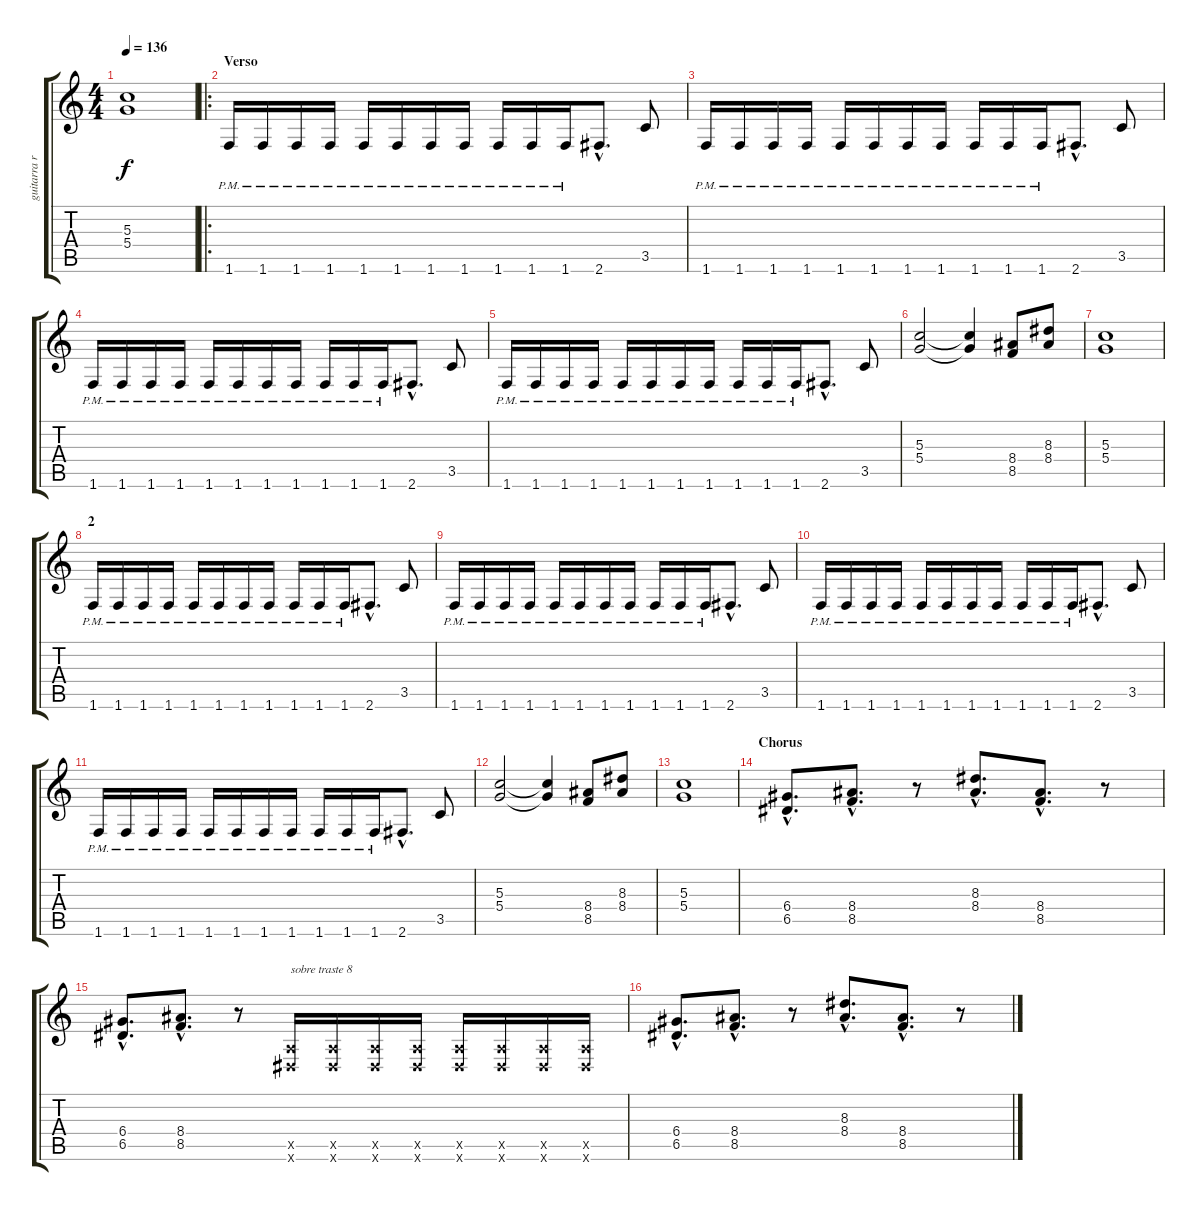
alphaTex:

\track ("guitarra ritmica" "guitarra r") {instrument distortionguitar}
\staff {score tabs}
\tuning (E4 B3 G3 D3 A2 E2) {hide}
\ts (4 4)
\tempo 136
\clef g2
\ks c
(5.3 5.4).1{dy f} |
\ro
\section ("" "Verso")
1.6{pm}.16 1.6{pm}.16 1.6{pm}.16 1.6{pm}.16 1.6{pm}.16 1.6{pm}.16 1.6{pm}.16 1.6{pm}.16 1.6{pm}.16 1.6{pm}.16 1.6{pm}.16 2.6{hac}.8{d} 3.5.8 |
1.6{pm}.16 1.6{pm}.16 1.6{pm}.16 1.6{pm}.16 1.6{pm}.16 1.6{pm}.16 1.6{pm}.16 1.6{pm}.16 1.6{pm}.16 1.6{pm}.16 1.6{pm}.16 2.6{hac}.8{d} 3.5.8 |
1.6{pm}.16 1.6{pm}.16 1.6{pm}.16 1.6{pm}.16 1.6{pm}.16 1.6{pm}.16 1.6{pm}.16 1.6{pm}.16 1.6{pm}.16 1.6{pm}.16 1.6{pm}.16 2.6{hac}.8{d} 3.5.8 |
1.6{pm}.16 1.6{pm}.16 1.6{pm}.16 1.6{pm}.16 1.6{pm}.16 1.6{pm}.16 1.6{pm}.16 1.6{pm}.16 1.6{pm}.16 1.6{pm}.16 1.6{pm}.16 2.6{hac}.8{d} 3.5.8 |
(5.3 5.4).2 (5.3{t} 5.4{t}).4 (8.4 8.5).8 (8.3 8.4).8 |
(5.3 5.4).1 |
\section ("" "2")
1.6{pm}.16 1.6{pm}.16 1.6{pm}.16 1.6{pm}.16 1.6{pm}.16 1.6{pm}.16 1.6{pm}.16 1.6{pm}.16 1.6{pm}.16 1.6{pm}.16 1.6{pm}.16 2.6{hac}.8{d} 3.5.8 |
1.6{pm}.16 1.6{pm}.16 1.6{pm}.16 1.6{pm}.16 1.6{pm}.16 1.6{pm}.16 1.6{pm}.16 1.6{pm}.16 1.6{pm}.16 1.6{pm}.16 1.6{pm}.16 2.6{hac}.8{d} 3.5.8 |
1.6{pm}.16 1.6{pm}.16 1.6{pm}.16 1.6{pm}.16 1.6{pm}.16 1.6{pm}.16 1.6{pm}.16 1.6{pm}.16 1.6{pm}.16 1.6{pm}.16 1.6{pm}.16 2.6{hac}.8{d} 3.5.8 |
1.6{pm}.16 1.6{pm}.16 1.6{pm}.16 1.6{pm}.16 1.6{pm}.16 1.6{pm}.16 1.6{pm}.16 1.6{pm}.16 1.6{pm}.16 1.6{pm}.16 1.6{pm}.16 2.6{hac}.8{d} 3.5.8 |
(5.3 5.4).2 (5.3{t} 5.4{t}).4 (8.4 8.5).8 (8.3 8.4).8 |
(5.3 5.4).1 |
\section ("" "Chorus")
(6.4{hac} 6.5{hac}).8{d} (8.4{hac} 8.5{hac}).8{d} r.8 (8.3{hac} 8.4{hac}).8{d} (8.4{hac} 8.5{hac}).8{d} r.8 |
(6.4{hac} 6.5{hac}).8{d} (8.4{hac} 8.5{hac}).8{d} r.8 (0.5{x} -1.6{x}).16{txt "sobre traste 8"} (0.5{x} -1.6{x}).16 (0.5{x} -1.6{x}).16 (0.5{x} -1.6{x}).16 (0.5{x} -1.6{x}).16 (0.5{x} -1.6{x}).16 (0.5{x} -1.6{x}).16 (0.5{x} -1.6{x}).16 |
(6.4{hac} 6.5{hac}).8{d} (8.4{hac} 8.5{hac}).8{d} r.8 (8.3{hac} 8.4{hac}).8{d} (8.4{hac} 8.5{hac}).8{d} r.8
